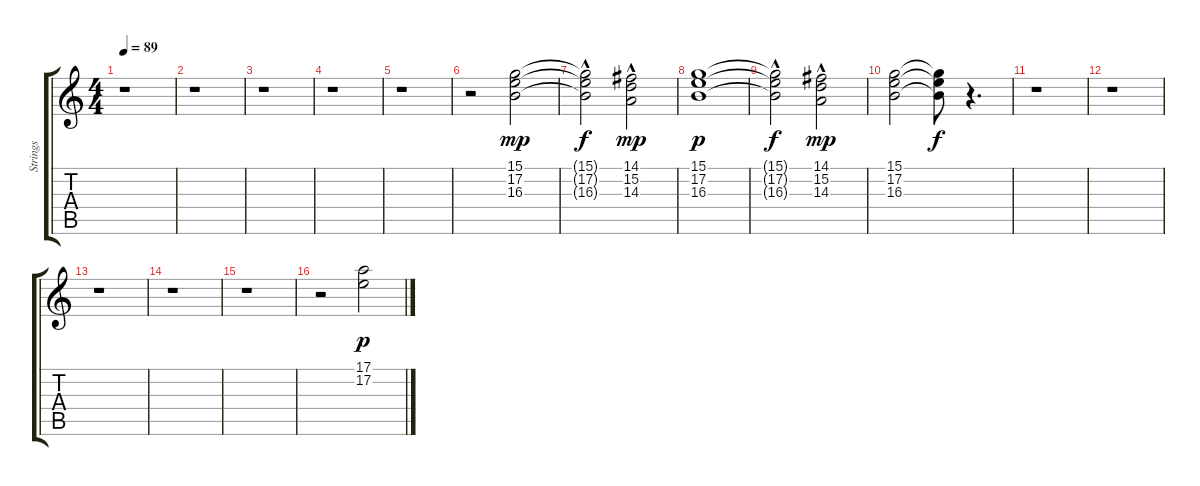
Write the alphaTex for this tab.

\track ("Strings" "Strings") {instrument stringensemble1}
\staff {score tabs}
\tuning (E4 B3 G3 D3 A2 E2) {hide}
\ts (4 4)
\tempo 89
\clef g2
\ks c
r.1{dy p} |
r.1 |
r.1 |
r.1 |
r.1 |
r.2 (15.1 17.2 16.3).2{dy mp} |
(15.1{t} 17.2{hac t} 16.3{t}).2{dy f} (14.1{hac} 15.2{hac} 14.3).2{dy mp} |
(15.1 17.2 16.3).1{dy p} |
(15.1{t} 17.2{hac t} 16.3{t}).2{dy f} (14.1{hac} 15.2{hac} 14.3).2{dy mp} |
(15.1 17.2 16.3).2 (15.1{t} 17.2{t} 16.3{t}).8{dy f} r.4{d} |
r.1 |
r.1 |
r.1 |
r.1 |
r.1 |
r.2 (17.1 17.2).2{dy p}
